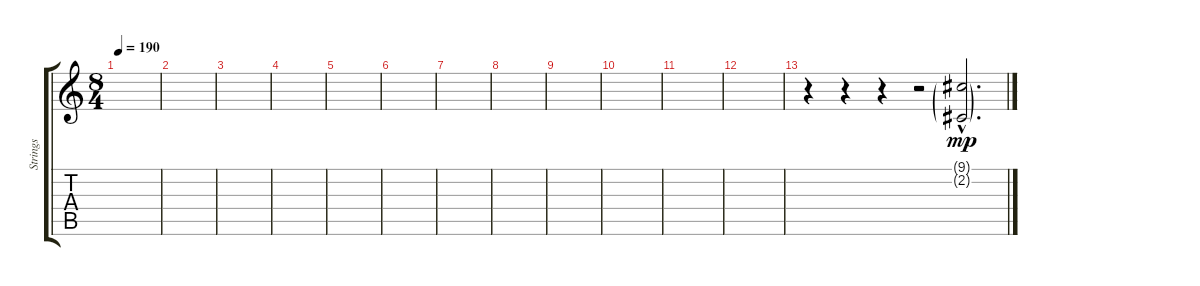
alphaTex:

\track ("Strings" "Strings") {instrument tremolostrings}
\staff {score tabs}
\tuning (E4 B3 G3 D3 A2 E2) {hide}
\ts (8 4)
\tempo 190
\clef g2
\ks c
|
|
|
|
|
|
|
|
|
|
|
|
r.4 r.4 r.4 r.2 (9.1{g hac} 2.2{g hac}).2{d dy mp}
